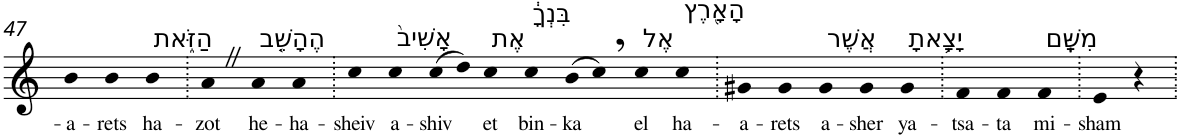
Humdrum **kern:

**kern	**text
*part1	*part1
*staff1	*staff1
*I"Piano	*
*I'Pno	*
!!LO:PB:g=z
*clefG2	*
*k[]	*
=47	=47
!	!LO:LY:b
4b	-a-
!	!LO:LY:b
4b	-rets
!LO:TX:a:t=הַזֹּ֑את	!
!	!LO:LY:b
4b	ha-
=48.	=48.
!	!LO:LY:b
4aZ	-zot
!LO:TX:a:t=הֶהָשֵׁ֤ב	!
!	!LO:LY:b
4a	he-
!	!LO:LY:b
4a	-ha-
=49.	=49.
!	!LO:LY:b
4cc	-sheiv
!LO:TX:a:t=אָשִׁיב֙	!
!	!LO:LY:b
4cc	a-
!	!LO:LY:b
(>8cc	-shiv
8dd)	.
!LO:TX:a:t=אֶת	!
!	!LO:LY:b
4cc	et
!LO:TX:a:t=בִּנְךָ֔	!
!	!LO:LY:b
4cc	bin-
!	!LO:LY:b
(>8b	-ka
8cc,)	.
!LO:TX:a:t=אֶל	!
!	!LO:LY:b
4cc	el
!LO:TX:a:t=הָאָ֖רֶץ	!
!	!LO:LY:b
4cc	ha-
=50.	=50.
!	!LO:LY:b
4g#X	-a-
!	!LO:LY:b
4g#	-rets
!LO:TX:a:t=אֲשֶׁר	!
!	!LO:LY:b
4g#	a-
!	!LO:LY:b
4g#	-sher
!LO:TX:a:t=יָצָ֥אתָ	!
!	!LO:LY:b
4g#	ya-
=51.	=51.
!	!LO:LY:b
4f	-tsa-
!	!LO:LY:b
4f	-ta
!LO:TX:a:t=מִשָּֽׁם	!
!	!LO:LY:b
4f	mi-
=52.	=52.
!	!LO:LY:b
4e	-sham
4r	.
=.	=.
*-	*-
